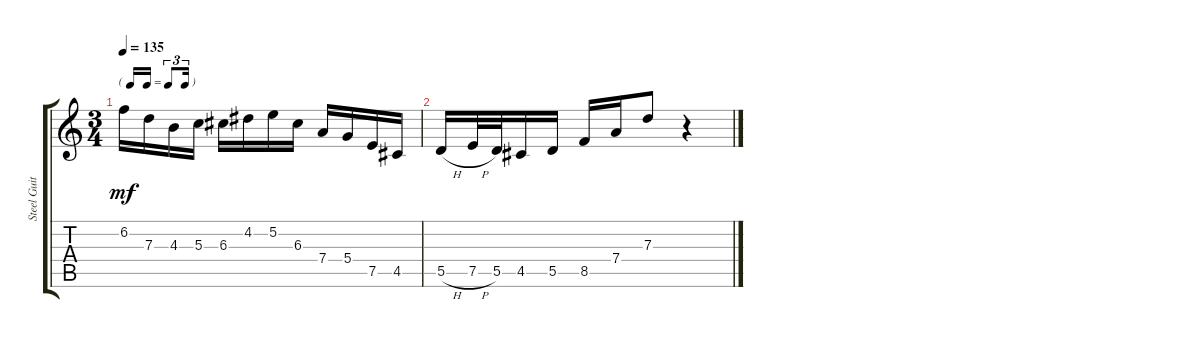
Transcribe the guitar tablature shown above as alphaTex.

\track ("Steel Guitar" "Steel Guit") {instrument acousticguitarsteel}
\staff {score tabs}
\tuning (E4 B3 G3 D3 A2 E2) {hide}
\ts (3 4)
\tf triplet16th
\tempo 135
\clef g2
\ks c
6.2.16{dy mf} 7.3.16 4.3.16 5.3.16 6.3.16 4.2.16 5.2.16 6.3.16 7.4.16 5.4.16 7.5.16 4.5.16 |
5.5{h}.16 7.5{h}.32 5.5.32 4.5.16 5.5.16 8.5.16 7.4.16 7.3.8 r.4
